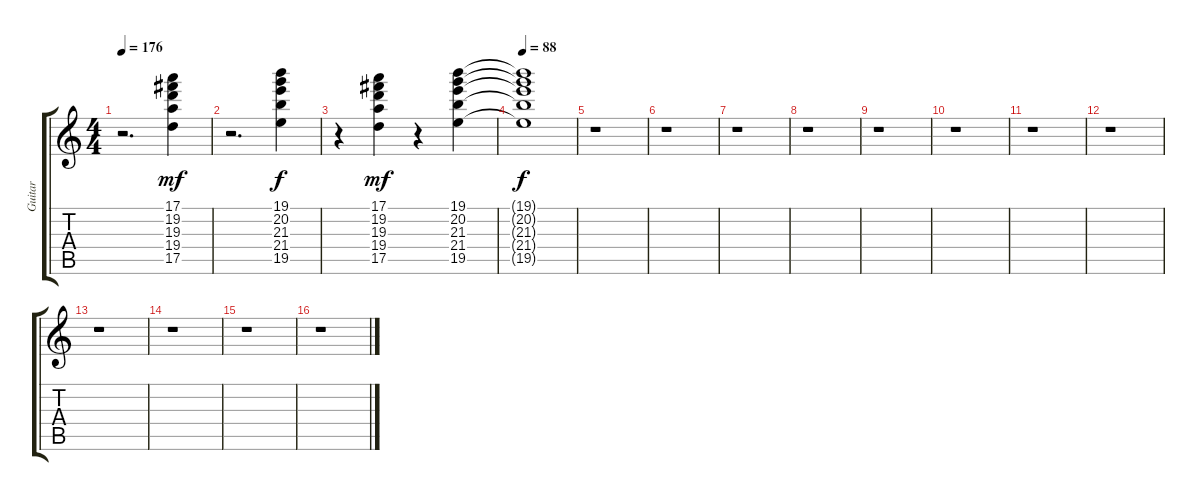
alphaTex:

\track ("Guitar" "Guitar") {instrument distortionguitar}
\staff {score tabs}
\tuning (E4 B3 G3 D3 A2 E2) {hide}
\ts (4 4)
\tempo 176
\clef g2
\ks c
r.2{d dy mf} (17.1 19.2 19.3 19.4 17.5).4 |
r.2{d} (19.1 20.2 21.3 21.4 19.5).4{dy f} |
r.4 (17.1 19.2 19.3 19.4 17.5).4{dy mf} r.4 (19.1 20.2 21.3 21.4 19.5).4 |
\tempo 88
(19.1{t} 20.2{t} 21.3{t} 21.4{t} 19.5{t}).1{dy f} |
r.1 |
r.1 |
r.1 |
r.1 |
r.1 |
r.1 |
r.1 |
r.1 |
r.1 |
r.1 |
r.1 |
r.1
